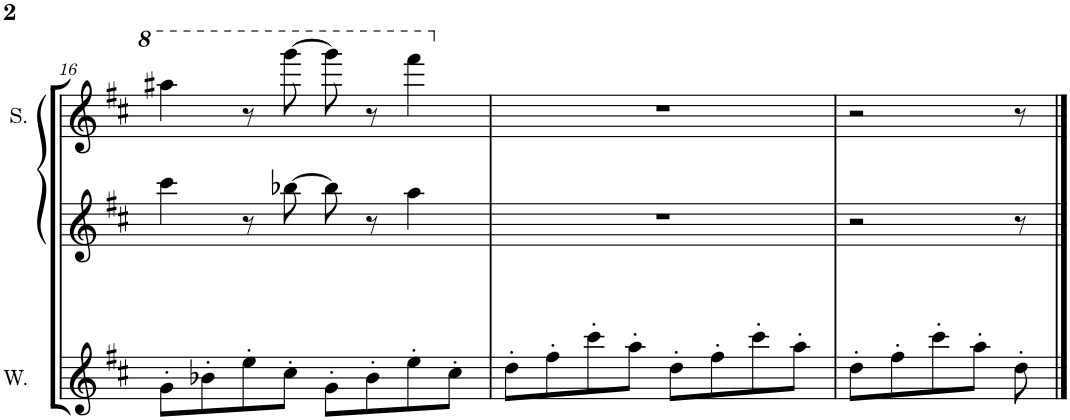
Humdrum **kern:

**kern	**kern	**kern
*part3	*part2	*part1
*staff3	*staff2	*staff1
*I"Wave	*I"Square Synthesizer	*I"Square
*I'W.	*	*I'S.
!!LO:PB:g=z
*clefG2	*clefG2	*clefG2
*k[f#c#]	*k[f#c#]	*k[f#c#]
*M4/4	*M4/4	*M4/4
*met(c)	*met(c)	*met(c)
=16	=16	=16
8g'\L	4ccc#\	4aaa#X\
8b-X'\	.	.
8ee'\	8r	8r
8cc#'\J	[8bb-X\	[8gggg\
8g'\L	8bb-\]	8gggg\]
8b-'\	8r	8r
8ee'\	4aa\	4ffff#\
8cc#'\J	.	.
=17	=17	=17
8dd'\L	1r	1r
8ff#'\	.	.
8ccc#'\	.	.
8aa'\J	.	.
8dd'\L	.	.
8ff#'\	.	.
8ccc#'\	.	.
8aa'\J	.	.
=18	=18	=18
8dd'\L	2r	2r
8ff#'\	.	.
8ccc#'\	.	.
8aa'\J	.	.
8dd'\	8r	8r
==	==	==
*-	*-	*-
